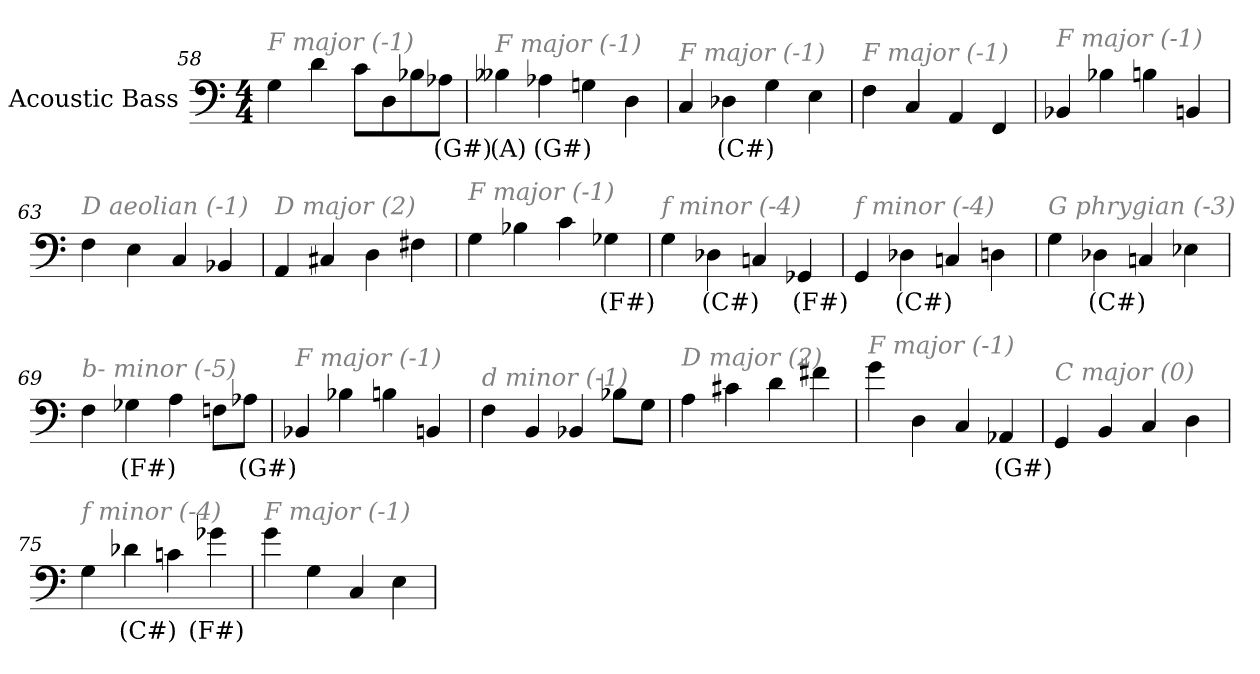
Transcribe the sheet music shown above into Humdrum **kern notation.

**kern	**text
*part1	*part1
*staff1	*staff1
*I"Acoustic Bass	*
*clefF4	*
*ITrd7c12	*
*k[]	*
*C:	*
*M4/4	*
=58	=58
!LO:TX:i:color=#808080:t=F major (-1)	!
4GG	.
4D	.
8CL	.
8DD	.
8BB-X	.
8AA-XiJ	(G#)
=59	=59
!LO:TX:i:color=#808080:t=F major (-1)	!
4BB--Xj	(A)
4AA-Xi	(G#)
4GGn	.
4DD	.
=60	=60
!LO:TX:i:color=#808080:t=F major (-1)	!
4CC	.
4DD-Xi	(C#)
4GG	.
4EE	.
=61	=61
!LO:TX:i:color=#808080:t=F major (-1)	!
4FF	.
4CC	.
4AAA	.
4FFF	.
=62	=62
!LO:TX:i:color=#808080:t=F major (-1)	!
4BBB-X	.
4BB-X	.
4BBn	.
4BBBn	.
=63	=63
!LO:TX:i:color=#808080:t=D aeolian (-1)	!
4FF	.
4EE	.
4CC	.
4BBB-X	.
=64	=64
!LO:TX:i:color=#808080:t=D major (2)	!
4AAA	.
4CC#X	.
4DD	.
4FF#X	.
=65	=65
!LO:TX:i:color=#808080:t=F major (-1)	!
4GG	.
4BB-X	.
4C	.
4GG-Xi	(F#)
=66	=66
!LO:TX:i:color=#808080:t=f minor (-4)	!
4GG	.
4DD-Xi	(C#)
4CCn	.
4GGG-Xi	(F#)
=67	=67
!LO:TX:i:color=#808080:t=f minor (-4)	!
4GGG	.
4DD-Xi	(C#)
4CCn	.
4DD	.
=68	=68
!LO:TX:i:color=#808080:t=G phrygian (-3)	!
4GG	.
4DD-Xi	(C#)
4CCn	.
4EE-X	.
=69	=69
!LO:TX:i:color=#808080:t=b- minor (-5)	!
4FF	.
4GG-Xi	(F#)
4AA	.
8FFnL	.
8AA-XiJ	(G#)
=70	=70
!LO:TX:i:color=#808080:t=F major (-1)	!
4BBB-X	.
4BB-X	.
4BBn	.
4BBBn	.
=71	=71
!LO:TX:i:color=#808080:t=d minor (-1)	!
4FF	.
4BBB	.
4BBB-X	.
8BB-XL	.
8GGJ	.
=72	=72
!LO:TX:i:color=#808080:t=D major (2)	!
4AA	.
4C#X	.
4D	.
4F#X	.
=73	=73
!LO:TX:i:color=#808080:t=F major (-1)	!
4G	.
4DD	.
4CC	.
4AAA-Xi	(G#)
=74	=74
!LO:TX:i:color=#808080:t=C major (0)	!
4GGG	.
4BBB	.
4CC	.
4DD	.
=75	=75
!LO:TX:i:color=#808080:t=f minor (-4)	!
4GG	.
4D-Xi	(C#)
4Cn	.
4G-Xi	(F#)
=76	=76
!LO:TX:i:color=#808080:t=F major (-1)	!
4G	.
4GG	.
4CC	.
4EE	.
=	=
*-	*-
